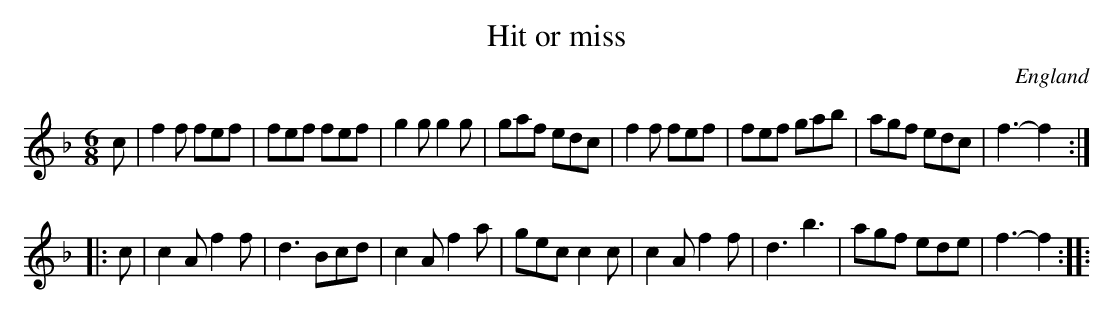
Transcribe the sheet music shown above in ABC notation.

X:1
T:Hit or miss
L:1/8
M:6/8
O:England
K:F
c | \
f2f fef | fef fef | g2g g2g | gaf edc | \
f2f fef | fef gab | agf edc | f3- f2 ::
c | \
c2A f2f | d3 Bcd | c2A f2a | gec c2c | \
c2A f2f | d3 b3  | agf ede | f3- f2 ::
